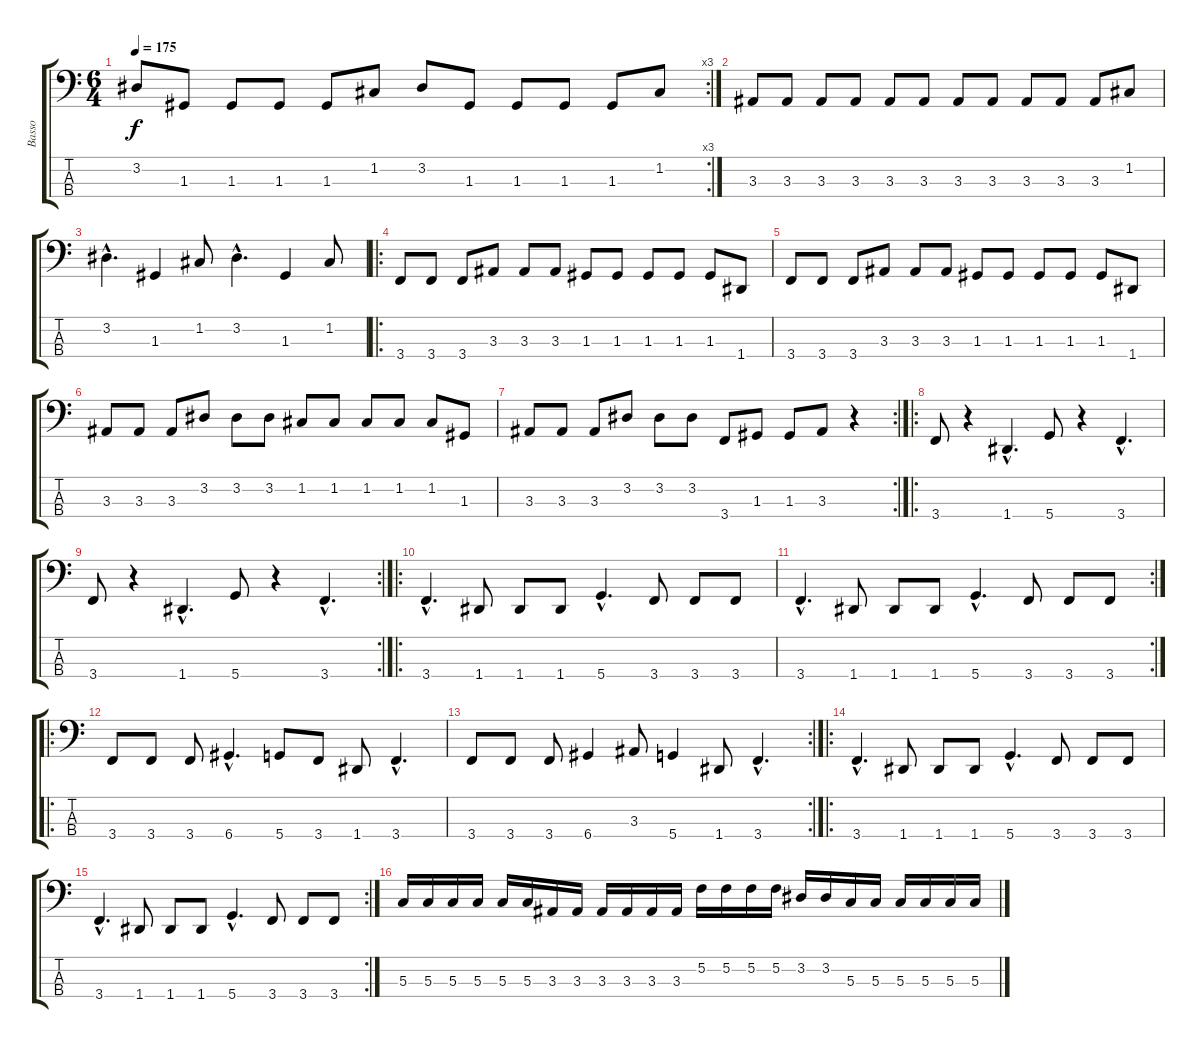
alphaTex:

\track ("Basso" "Basso") {instrument electricbasspick}
\staff {score tabs}
\tuning (F2 C2 G1 D1) {hide}
\rc 3
\ts (6 4)
\tempo 175
\clef f4
\ks c
3.2.8{dy f} 1.3.8 1.3.8 1.3.8 1.3.8 1.2.8 3.2.8 1.3.8 1.3.8 1.3.8 1.3.8 1.2.8 |
3.3.8 3.3.8 3.3.8 3.3.8 3.3.8 3.3.8 3.3.8 3.3.8 3.3.8 3.3.8 3.3.8 1.2.8 |
3.2{hac}.4{d} 1.3.4 1.2.8 3.2{hac}.4{d} 1.3.4 1.2.8 |
\ro
3.4.8 3.4.8 3.4.8 3.3.8 3.3.8 3.3.8 1.3.8 1.3.8 1.3.8 1.3.8 1.3.8 1.4.8 |
3.4.8 3.4.8 3.4.8 3.3.8 3.3.8 3.3.8 1.3.8 1.3.8 1.3.8 1.3.8 1.3.8 1.4.8 |
3.3.8 3.3.8 3.3.8 3.2.8 3.2.8 3.2.8 1.2.8 1.2.8 1.2.8 1.2.8 1.2.8 1.3.8 |
\rc 2
3.3.8 3.3.8 3.3.8 3.2.8 3.2.8 3.2.8 3.4.8 1.3.8 1.3.8 3.3.8 r.4 |
\ro
3.4.8 r.4 1.4{hac}.4{d} 5.4.8 r.4 3.4{hac}.4{d} |
\rc 2
3.4.8 r.4 1.4{hac}.4{d} 5.4.8 r.4 3.4{hac}.4{d} |
\ro
3.4{hac}.4{d} 1.4.8 1.4.8 1.4.8 5.4{hac}.4{d} 3.4.8 3.4.8 3.4.8 |
\rc 2
3.4{hac}.4{d} 1.4.8 1.4.8 1.4.8 5.4{hac}.4{d} 3.4.8 3.4.8 3.4.8 |
\ro
3.4.8 3.4.8 3.4.8 6.4{hac}.4{d} 5.4.8 3.4.8 1.4.8 3.4{hac}.4{d} |
\rc 2
3.4.8 3.4.8 3.4.8 6.4.4 3.3.8 5.4.4 1.4.8 3.4{hac}.4{d} |
\ro
3.4{hac}.4{d} 1.4.8 1.4.8 1.4.8 5.4{hac}.4{d} 3.4.8 3.4.8 3.4.8 |
\rc 2
3.4{hac}.4{d} 1.4.8 1.4.8 1.4.8 5.4{hac}.4{d} 3.4.8 3.4.8 3.4.8 |
5.3.16 5.3.16 5.3.16 5.3.16 5.3.16 5.3.16 3.3.16 3.3.16 3.3.16 3.3.16 3.3.16 3.3.16 5.2.16 5.2.16 5.2.16 5.2.16 3.2.16 3.2.16 5.3.16 5.3.16 5.3.16 5.3.16 5.3.16 5.3.16
